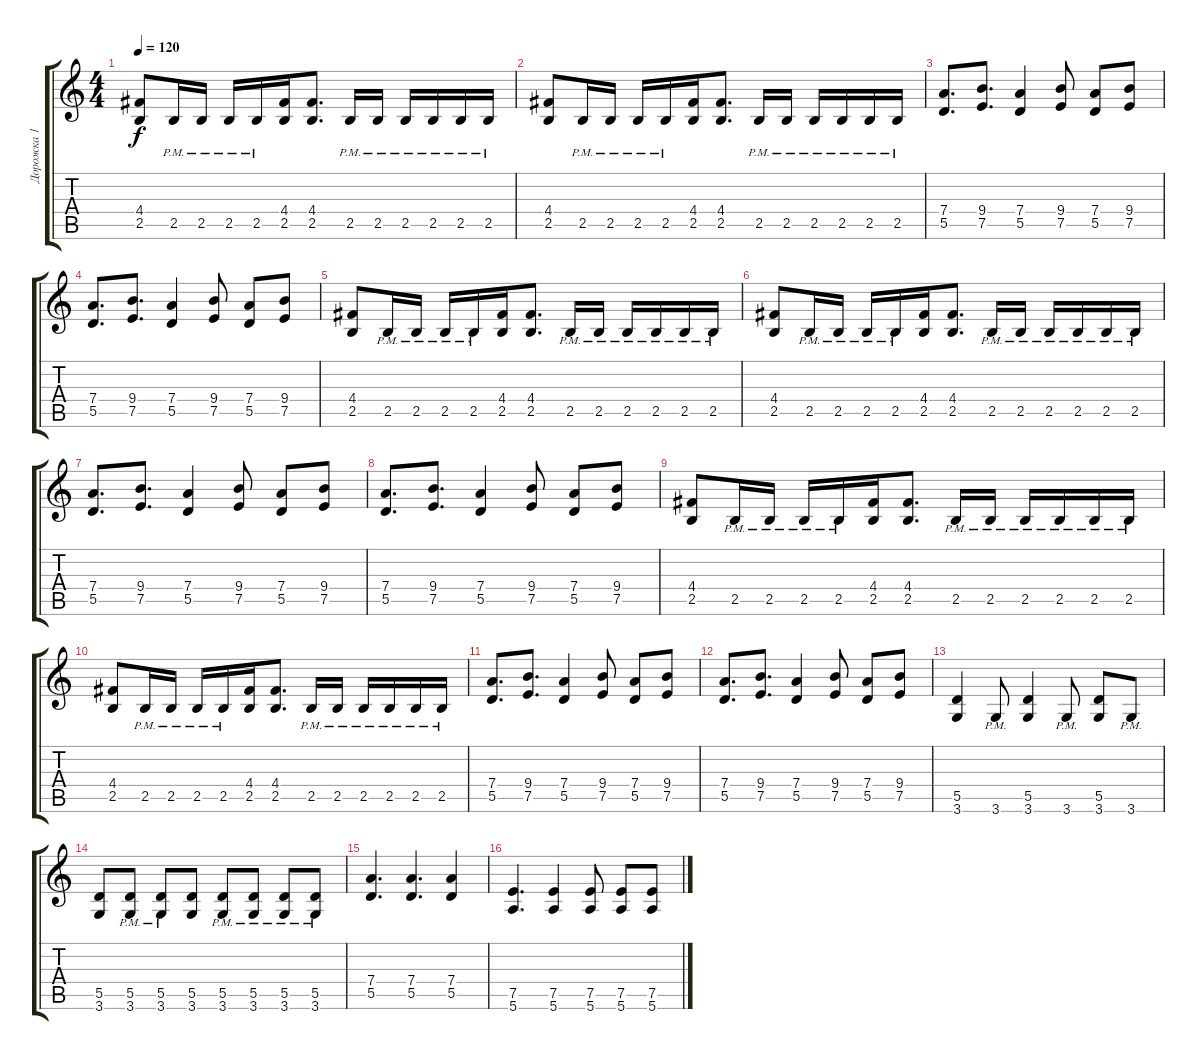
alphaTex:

\track ("Дорожка 1" "Дорожка 1") {instrument overdrivenguitar}
\staff {score tabs}
\tuning (E4 B3 G3 D3 A2 E2) {hide}
\ts (4 4)
\tempo 120
\clef g2
\ks c
(4.4 2.5).8{dy f} 2.5{pm}.16 2.5{pm}.16 2.5{pm}.16 2.5{pm}.16 (4.4 2.5).16 (4.4 2.5).8{d} 2.5{pm}.16 2.5{pm}.16 2.5{pm}.16 2.5{pm}.16 2.5{pm}.16 2.5{pm}.16 |
(4.4 2.5).8 2.5{pm}.16 2.5{pm}.16 2.5{pm}.16 2.5{pm}.16 (4.4 2.5).16 (4.4 2.5).8{d} 2.5{pm}.16 2.5{pm}.16 2.5{pm}.16 2.5{pm}.16 2.5{pm}.16 2.5{pm}.16 |
(7.4 5.5).8{d} (9.4 7.5).8{d} (7.4 5.5).4 (9.4 7.5).8 (7.4 5.5).8 (9.4 7.5).8 |
(7.4 5.5).8{d} (9.4 7.5).8{d} (7.4 5.5).4 (9.4 7.5).8 (7.4 5.5).8 (9.4 7.5).8 |
(4.4 2.5).8 2.5{pm}.16 2.5{pm}.16 2.5{pm}.16 2.5{pm}.16 (4.4 2.5).16 (4.4 2.5).8{d} 2.5{pm}.16 2.5{pm}.16 2.5{pm}.16 2.5{pm}.16 2.5{pm}.16 2.5{pm}.16 |
(4.4 2.5).8 2.5{pm}.16 2.5{pm}.16 2.5{pm}.16 2.5{pm}.16 (4.4 2.5).16 (4.4 2.5).8{d} 2.5{pm}.16 2.5{pm}.16 2.5{pm}.16 2.5{pm}.16 2.5{pm}.16 2.5{pm}.16 |
(7.4 5.5).8{d} (9.4 7.5).8{d} (7.4 5.5).4 (9.4 7.5).8 (7.4 5.5).8 (9.4 7.5).8 |
(7.4 5.5).8{d} (9.4 7.5).8{d} (7.4 5.5).4 (9.4 7.5).8 (7.4 5.5).8 (9.4 7.5).8 |
(4.4 2.5).8 2.5{pm}.16 2.5{pm}.16 2.5{pm}.16 2.5{pm}.16 (4.4 2.5).16 (4.4 2.5).8{d} 2.5{pm}.16 2.5{pm}.16 2.5{pm}.16 2.5{pm}.16 2.5{pm}.16 2.5{pm}.16 |
(4.4 2.5).8 2.5{pm}.16 2.5{pm}.16 2.5{pm}.16 2.5{pm}.16 (4.4 2.5).16 (4.4 2.5).8{d} 2.5{pm}.16 2.5{pm}.16 2.5{pm}.16 2.5{pm}.16 2.5{pm}.16 2.5{pm}.16 |
(7.4 5.5).8{d} (9.4 7.5).8{d} (7.4 5.5).4 (9.4 7.5).8 (7.4 5.5).8 (9.4 7.5).8 |
(7.4 5.5).8{d} (9.4 7.5).8{d} (7.4 5.5).4 (9.4 7.5).8 (7.4 5.5).8 (9.4 7.5).8 |
(5.5 3.6).4 3.6{pm}.8 (5.5 3.6).4 3.6{pm}.8 (5.5 3.6).8 3.6{pm}.8 |
(5.5 3.6).8 (5.5{pm} 3.6{pm}).8 (5.5{pm} 3.6{pm}).8 (5.5 3.6).8 (5.5{pm} 3.6{pm}).8 (5.5{pm} 3.6{pm}).8 (5.5{pm} 3.6{pm}).8 (5.5{pm} 3.6{pm}).8 |
(7.4 5.5).4{d} (7.4 5.5).4{d} (7.4 5.5).4 |
(7.5 5.6).4{d} (7.5 5.6).4 (7.5 5.6).8 (7.5 5.6).8 (7.5 5.6).8
